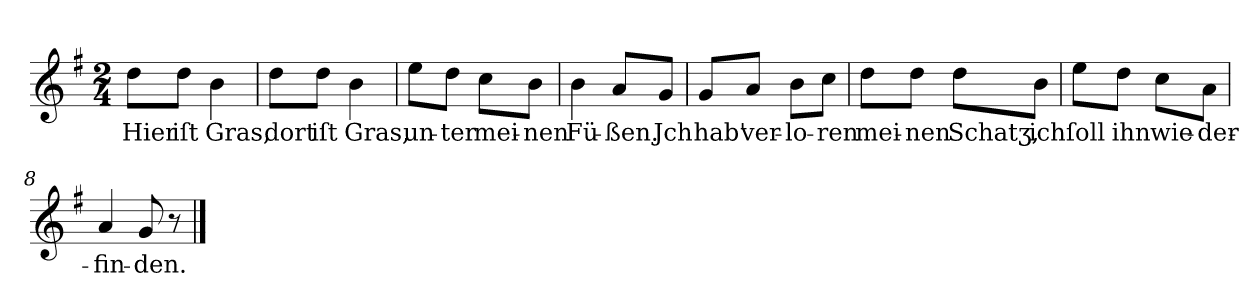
**kern	**text
*part1	*part1
*staff1	*staff1
*clefG2	*
*k[f#]	*
*G:	*
*M2/4	*
=1	=1
8dd\L	Hier
8dd\J	iſt
4b	Gras,
=2	=2
8dd\L	dort
8dd\J	iſt
4b	Gras,
=3	=3
8ee\L	un-
8dd\J	-ter
8cc\L	mei-
8b\J	-nen
=4	=4
4b	Fü-
8a/L	-ßen.
8g/J	Jch
=5	=5
8g/L	hab'
8a/J	ver-
8b\L	-lo-
8cc\J	-ren
=6	=6
8dd\L	mei-
8dd\J	-nen
8dd\L	Schatʒ,
8b\J	ich
=7	=7
8ee\L	ſoll
8dd\J	ihn
8cc\L	wie-
8a\J	-der-
=8	=8
4a	-fin-
8g	-den.
8r	.
==	==
*-	*-
